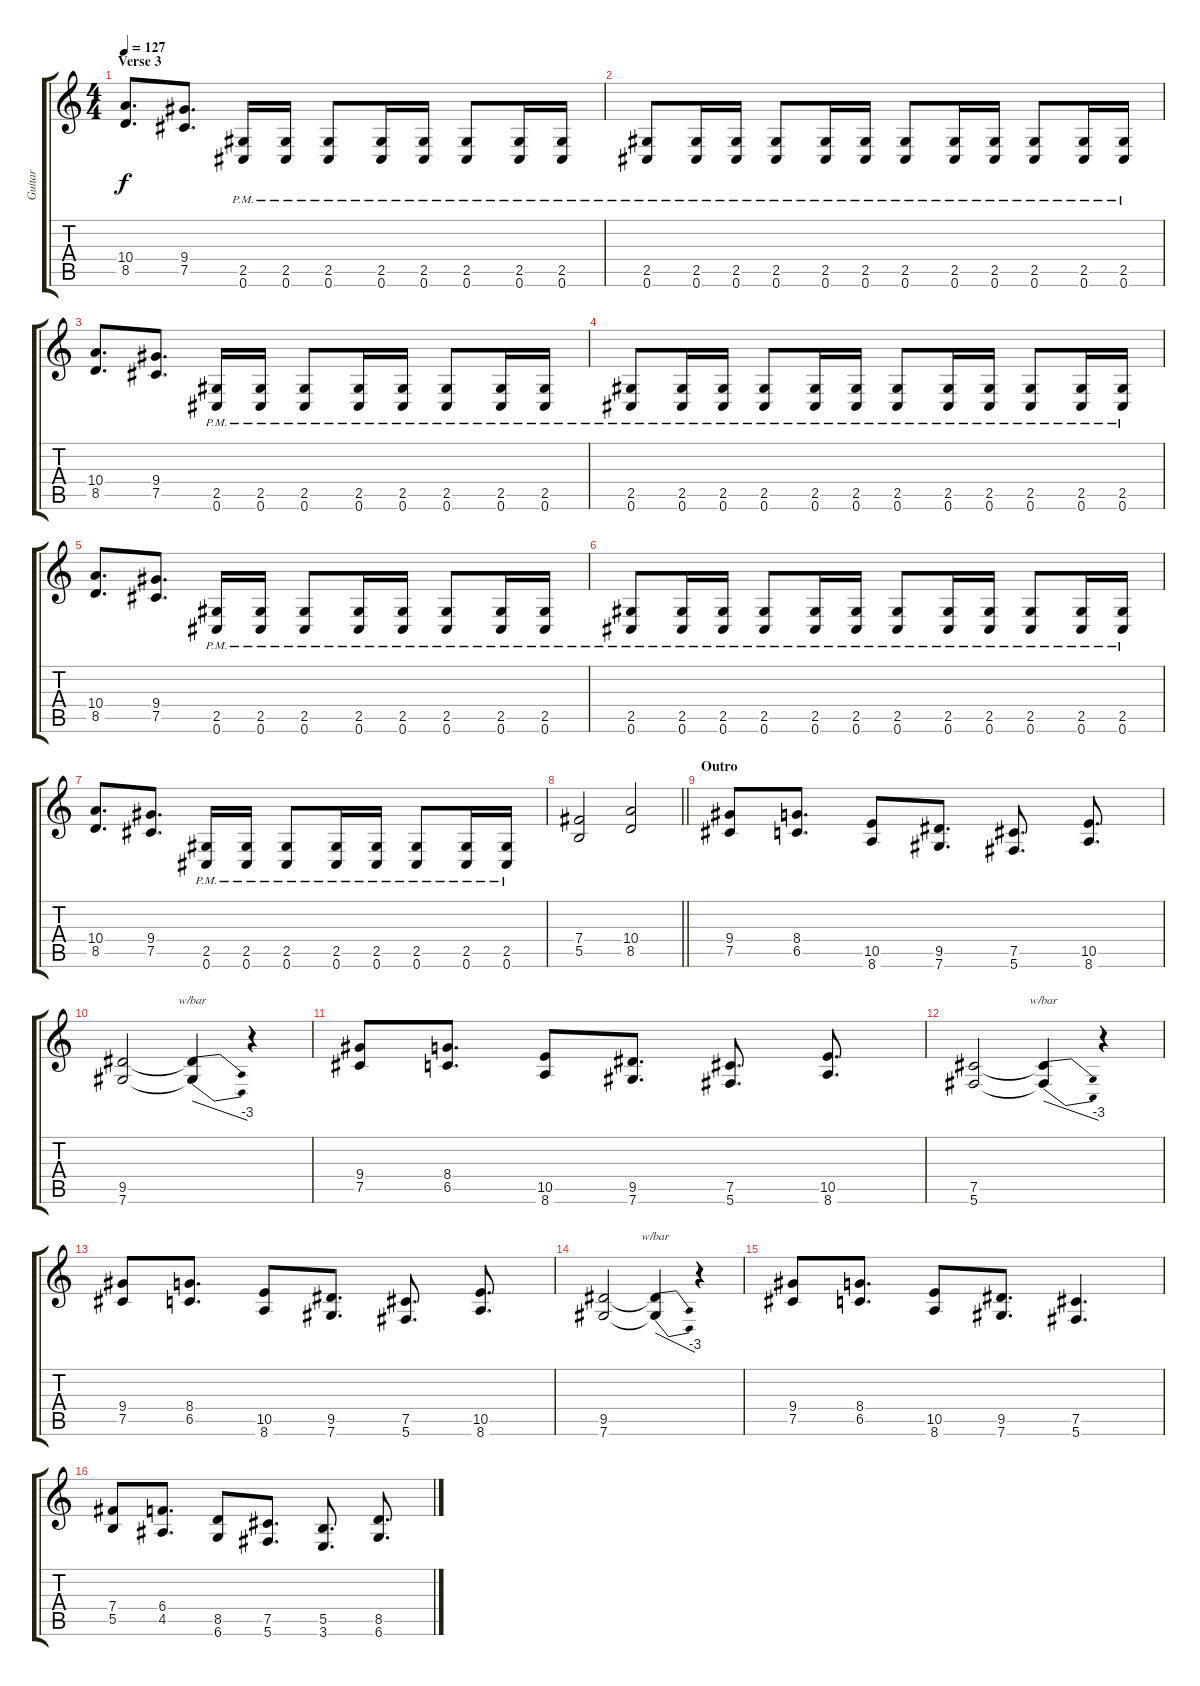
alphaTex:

\track ("Guitar" "Guitar") {instrument distortionguitar}
\staff {score tabs}
\tuning (Db4 Ab3 E3 B2 Gb2 Db2) {hide}
\ts (4 4)
\section ("" "Verse 3")
\tempo 127
\clef g2
\ks c
(10.4 8.5).8{d dy f} (9.4 7.5).8{d} (2.5{pm} 0.6{pm}).16 (2.5{pm} 0.6{pm}).16 (2.5{pm} 0.6{pm}).8 (2.5{pm} 0.6{pm}).16 (2.5{pm} 0.6{pm}).16 (2.5{pm} 0.6{pm}).8 (2.5{pm} 0.6{pm}).16 (2.5{pm} 0.6{pm}).16 |
(2.5{pm} 0.6{pm}).8 (2.5{pm} 0.6{pm}).16 (2.5{pm} 0.6{pm}).16 (2.5{pm} 0.6{pm}).8 (2.5{pm} 0.6{pm}).16 (2.5{pm} 0.6{pm}).16 (2.5{pm} 0.6{pm}).8 (2.5{pm} 0.6{pm}).16 (2.5{pm} 0.6{pm}).16 (2.5{pm} 0.6{pm}).8 (2.5{pm} 0.6{pm}).16 (2.5{pm} 0.6{pm}).16 |
(10.4 8.5).8{d} (9.4 7.5).8{d} (2.5{pm} 0.6{pm}).16 (2.5{pm} 0.6{pm}).16 (2.5{pm} 0.6{pm}).8 (2.5{pm} 0.6{pm}).16 (2.5{pm} 0.6{pm}).16 (2.5{pm} 0.6{pm}).8 (2.5{pm} 0.6{pm}).16 (2.5{pm} 0.6{pm}).16 |
(2.5{pm} 0.6{pm}).8 (2.5{pm} 0.6{pm}).16 (2.5{pm} 0.6{pm}).16 (2.5{pm} 0.6{pm}).8 (2.5{pm} 0.6{pm}).16 (2.5{pm} 0.6{pm}).16 (2.5{pm} 0.6{pm}).8 (2.5{pm} 0.6{pm}).16 (2.5{pm} 0.6{pm}).16 (2.5{pm} 0.6{pm}).8 (2.5{pm} 0.6{pm}).16 (2.5{pm} 0.6{pm}).16 |
(10.4 8.5).8{d} (9.4 7.5).8{d} (2.5{pm} 0.6{pm}).16 (2.5{pm} 0.6{pm}).16 (2.5{pm} 0.6{pm}).8 (2.5{pm} 0.6{pm}).16 (2.5{pm} 0.6{pm}).16 (2.5{pm} 0.6{pm}).8 (2.5{pm} 0.6{pm}).16 (2.5{pm} 0.6{pm}).16 |
(2.5{pm} 0.6{pm}).8 (2.5{pm} 0.6{pm}).16 (2.5{pm} 0.6{pm}).16 (2.5{pm} 0.6{pm}).8 (2.5{pm} 0.6{pm}).16 (2.5{pm} 0.6{pm}).16 (2.5{pm} 0.6{pm}).8 (2.5{pm} 0.6{pm}).16 (2.5{pm} 0.6{pm}).16 (2.5{pm} 0.6{pm}).8 (2.5{pm} 0.6{pm}).16 (2.5{pm} 0.6{pm}).16 |
(10.4 8.5).8{d} (9.4 7.5).8{d} (2.5{pm} 0.6{pm}).16 (2.5{pm} 0.6{pm}).16 (2.5{pm} 0.6{pm}).8 (2.5{pm} 0.6{pm}).16 (2.5{pm} 0.6{pm}).16 (2.5{pm} 0.6{pm}).8 (2.5{pm} 0.6{pm}).16 (2.5{pm} 0.6{pm}).16 |
\barLineRight lightlight
(7.4 5.5).2 (10.4 8.5).2 |
\section ("" "Outro")
(9.4 7.5).8 (8.4 6.5).8{d} (10.5 8.6).8 (9.5 7.6).8{d} (7.5 5.6).8{d} (10.5 8.6).8{d} |
(9.5 7.6).2 (9.5{t} 7.6{t}).4{tbe (dive default 0 0 60 -12)} r.4 |
(9.4 7.5).8 (8.4 6.5).8{d} (10.5 8.6).8 (9.5 7.6).8{d} (7.5 5.6).8{d} (10.5 8.6).8{d} |
(7.5 5.6).2 (7.5{t} 5.6{t}).4{tbe (dive default 0 0 60 -12)} r.4 |
(9.4 7.5).8 (8.4 6.5).8{d} (10.5 8.6).8 (9.5 7.6).8{d} (7.5 5.6).8{d} (10.5 8.6).8{d} |
(9.5 7.6).2 (9.5{t} 7.6{t}).4{tbe (dive default 0 0 60 -12)} r.4 |
(9.4 7.5).8 (8.4 6.5).8{d} (10.5 8.6).8 (9.5 7.6).8{d} (7.5 5.6).4{d} |
(7.4 5.5).8 (6.4 4.5).8{d} (8.5 6.6).8 (7.5 5.6).8{d} (5.5 3.6).8{d} (8.5 6.6).8{d}
